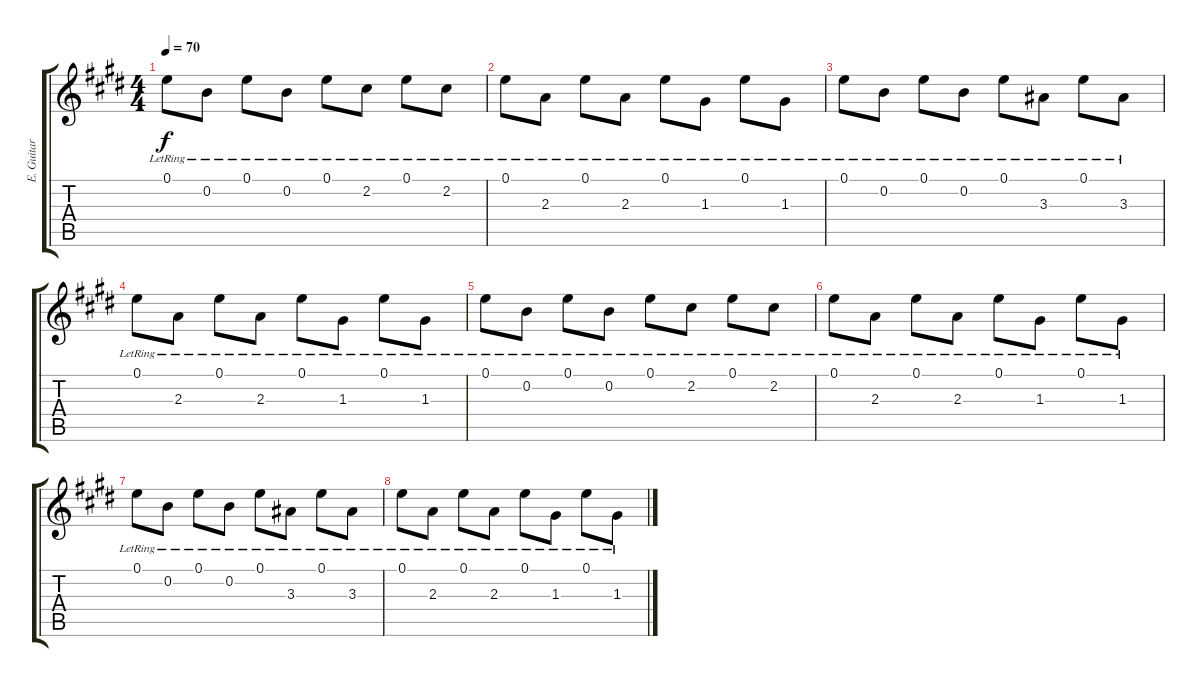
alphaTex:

\track ("E. Guitar II" "E. Guitar ") {instrument electricguitarclean}
\staff {score tabs}
\tuning (E4 B3 G3 D3 A2 E2) {hide}
\ts (4 4)
\tempo 70
\clef g2
\ks e
0.1{lr}.8{dy f} 0.2{lr}.8 0.1{lr}.8 0.2{lr}.8 0.1{lr}.8 2.2{lr}.8 0.1{lr}.8 2.2{lr}.8 |
0.1{lr}.8 2.3{lr}.8 0.1{lr}.8 2.3{lr}.8 0.1{lr}.8 1.3{lr}.8 0.1{lr}.8 1.3{lr}.8 |
0.1{lr}.8 0.2{lr}.8 0.1{lr}.8 0.2{lr}.8 0.1{lr}.8 3.3{lr}.8 0.1{lr}.8 3.3{lr}.8 |
0.1{lr}.8 2.3{lr}.8 0.1{lr}.8 2.3{lr}.8 0.1{lr}.8 1.3{lr}.8 0.1{lr}.8 1.3{lr}.8 |
0.1{lr}.8 0.2{lr}.8 0.1{lr}.8 0.2{lr}.8 0.1{lr}.8 2.2{lr}.8 0.1{lr}.8 2.2{lr}.8 |
0.1{lr}.8 2.3{lr}.8 0.1{lr}.8 2.3{lr}.8 0.1{lr}.8 1.3{lr}.8 0.1{lr}.8 1.3{lr}.8 |
0.1{lr}.8 0.2{lr}.8 0.1{lr}.8 0.2{lr}.8 0.1{lr}.8 3.3{lr}.8 0.1{lr}.8 3.3{lr}.8 |
0.1{lr}.8 2.3{lr}.8 0.1{lr}.8 2.3{lr}.8 0.1{lr}.8 1.3{lr}.8 0.1{lr}.8 1.3{lr}.8
